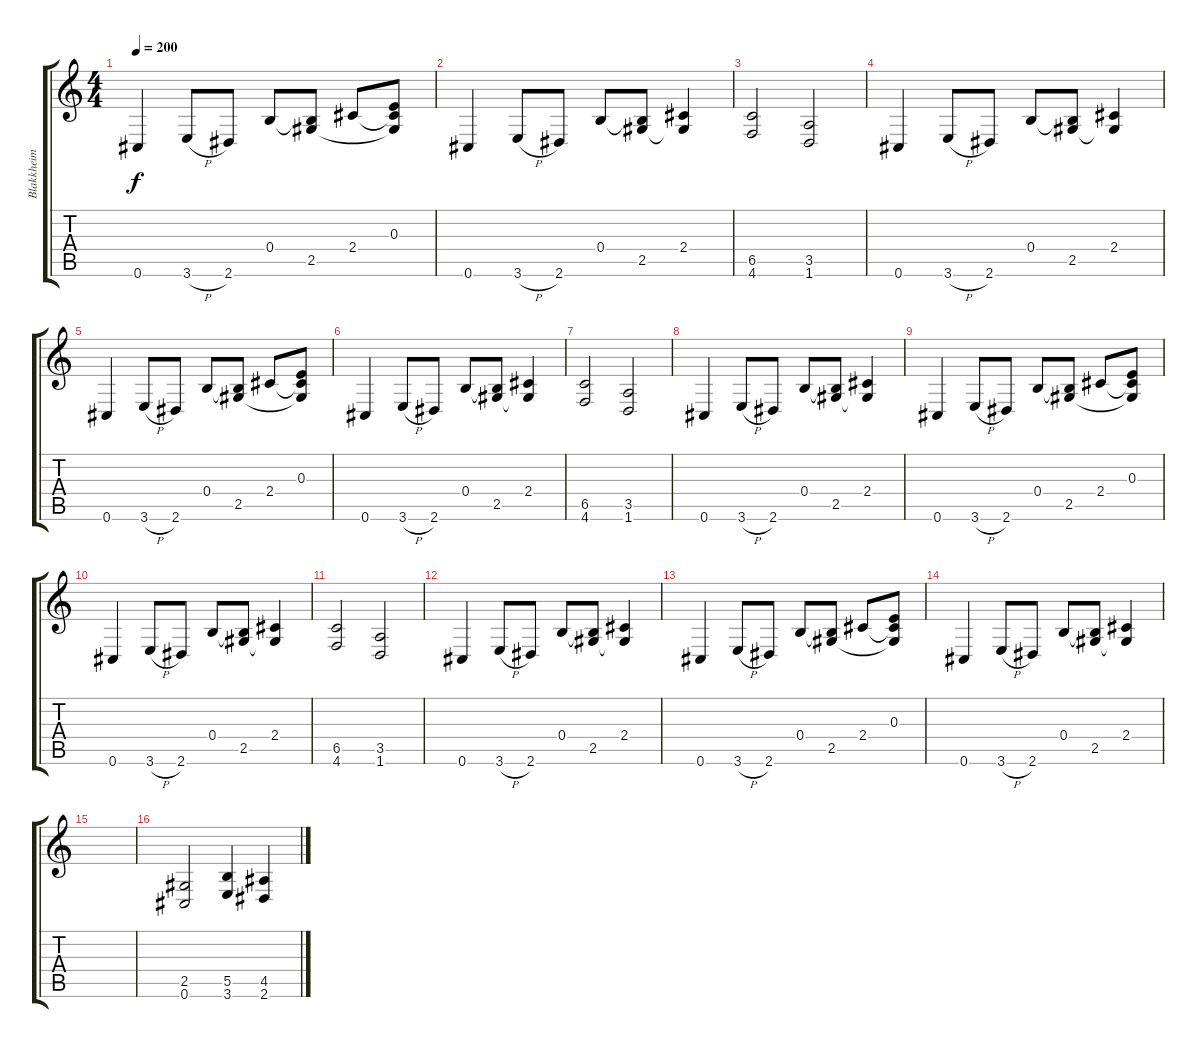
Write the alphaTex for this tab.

\track ("Blakkheim" "Blakkheim") {instrument distortionguitar}
\staff {score tabs}
\tuning (Db4 Ab3 E3 B2 Gb2 Db2) {hide}
\ts (4 4)
\tempo 200
\clef g2
\ks c
0.6.4{dy f} 3.6{h}.8 2.6.8 0.4.8 (0.4{t} 2.5).8 2.4.8 (0.3 2.4{t} 2.5{t}).8 |
0.6.4 3.6{h}.8 2.6.8 0.4.8 (0.4{t} 2.5).8 (2.4 2.5{t}).4 |
(6.5 4.6).2 (3.5 1.6).2 |
0.6.4 3.6{h}.8 2.6.8 0.4.8 (0.4{t} 2.5).8 (2.4 2.5{t}).4 |
0.6.4 3.6{h}.8 2.6.8 0.4.8 (0.4{t} 2.5).8 2.4.8 (0.3 2.4{t} 2.5{t}).8 |
0.6.4 3.6{h}.8 2.6.8 0.4.8 (0.4{t} 2.5).8 (2.4 2.5{t}).4 |
(6.5 4.6).2 (3.5 1.6).2 |
0.6.4 3.6{h}.8 2.6.8 0.4.8 (0.4{t} 2.5).8 (2.4 2.5{t}).4 |
0.6.4 3.6{h}.8 2.6.8 0.4.8 (0.4{t} 2.5).8 2.4.8 (0.3 2.4{t} 2.5{t}).8 |
0.6.4 3.6{h}.8 2.6.8 0.4.8 (0.4{t} 2.5).8 (2.4 2.5{t}).4 |
(6.5 4.6).2 (3.5 1.6).2 |
0.6.4 3.6{h}.8 2.6.8 0.4.8 (0.4{t} 2.5).8 (2.4 2.5{t}).4 |
0.6.4 3.6{h}.8 2.6.8 0.4.8 (0.4{t} 2.5).8 2.4.8 (0.3 2.4{t} 2.5{t}).8 |
0.6.4 3.6{h}.8 2.6.8 0.4.8 (0.4{t} 2.5).8 (2.4 2.5{t}).4 |
|
(2.5 0.6).2 (5.5 3.6).4 (4.5 2.6).4
